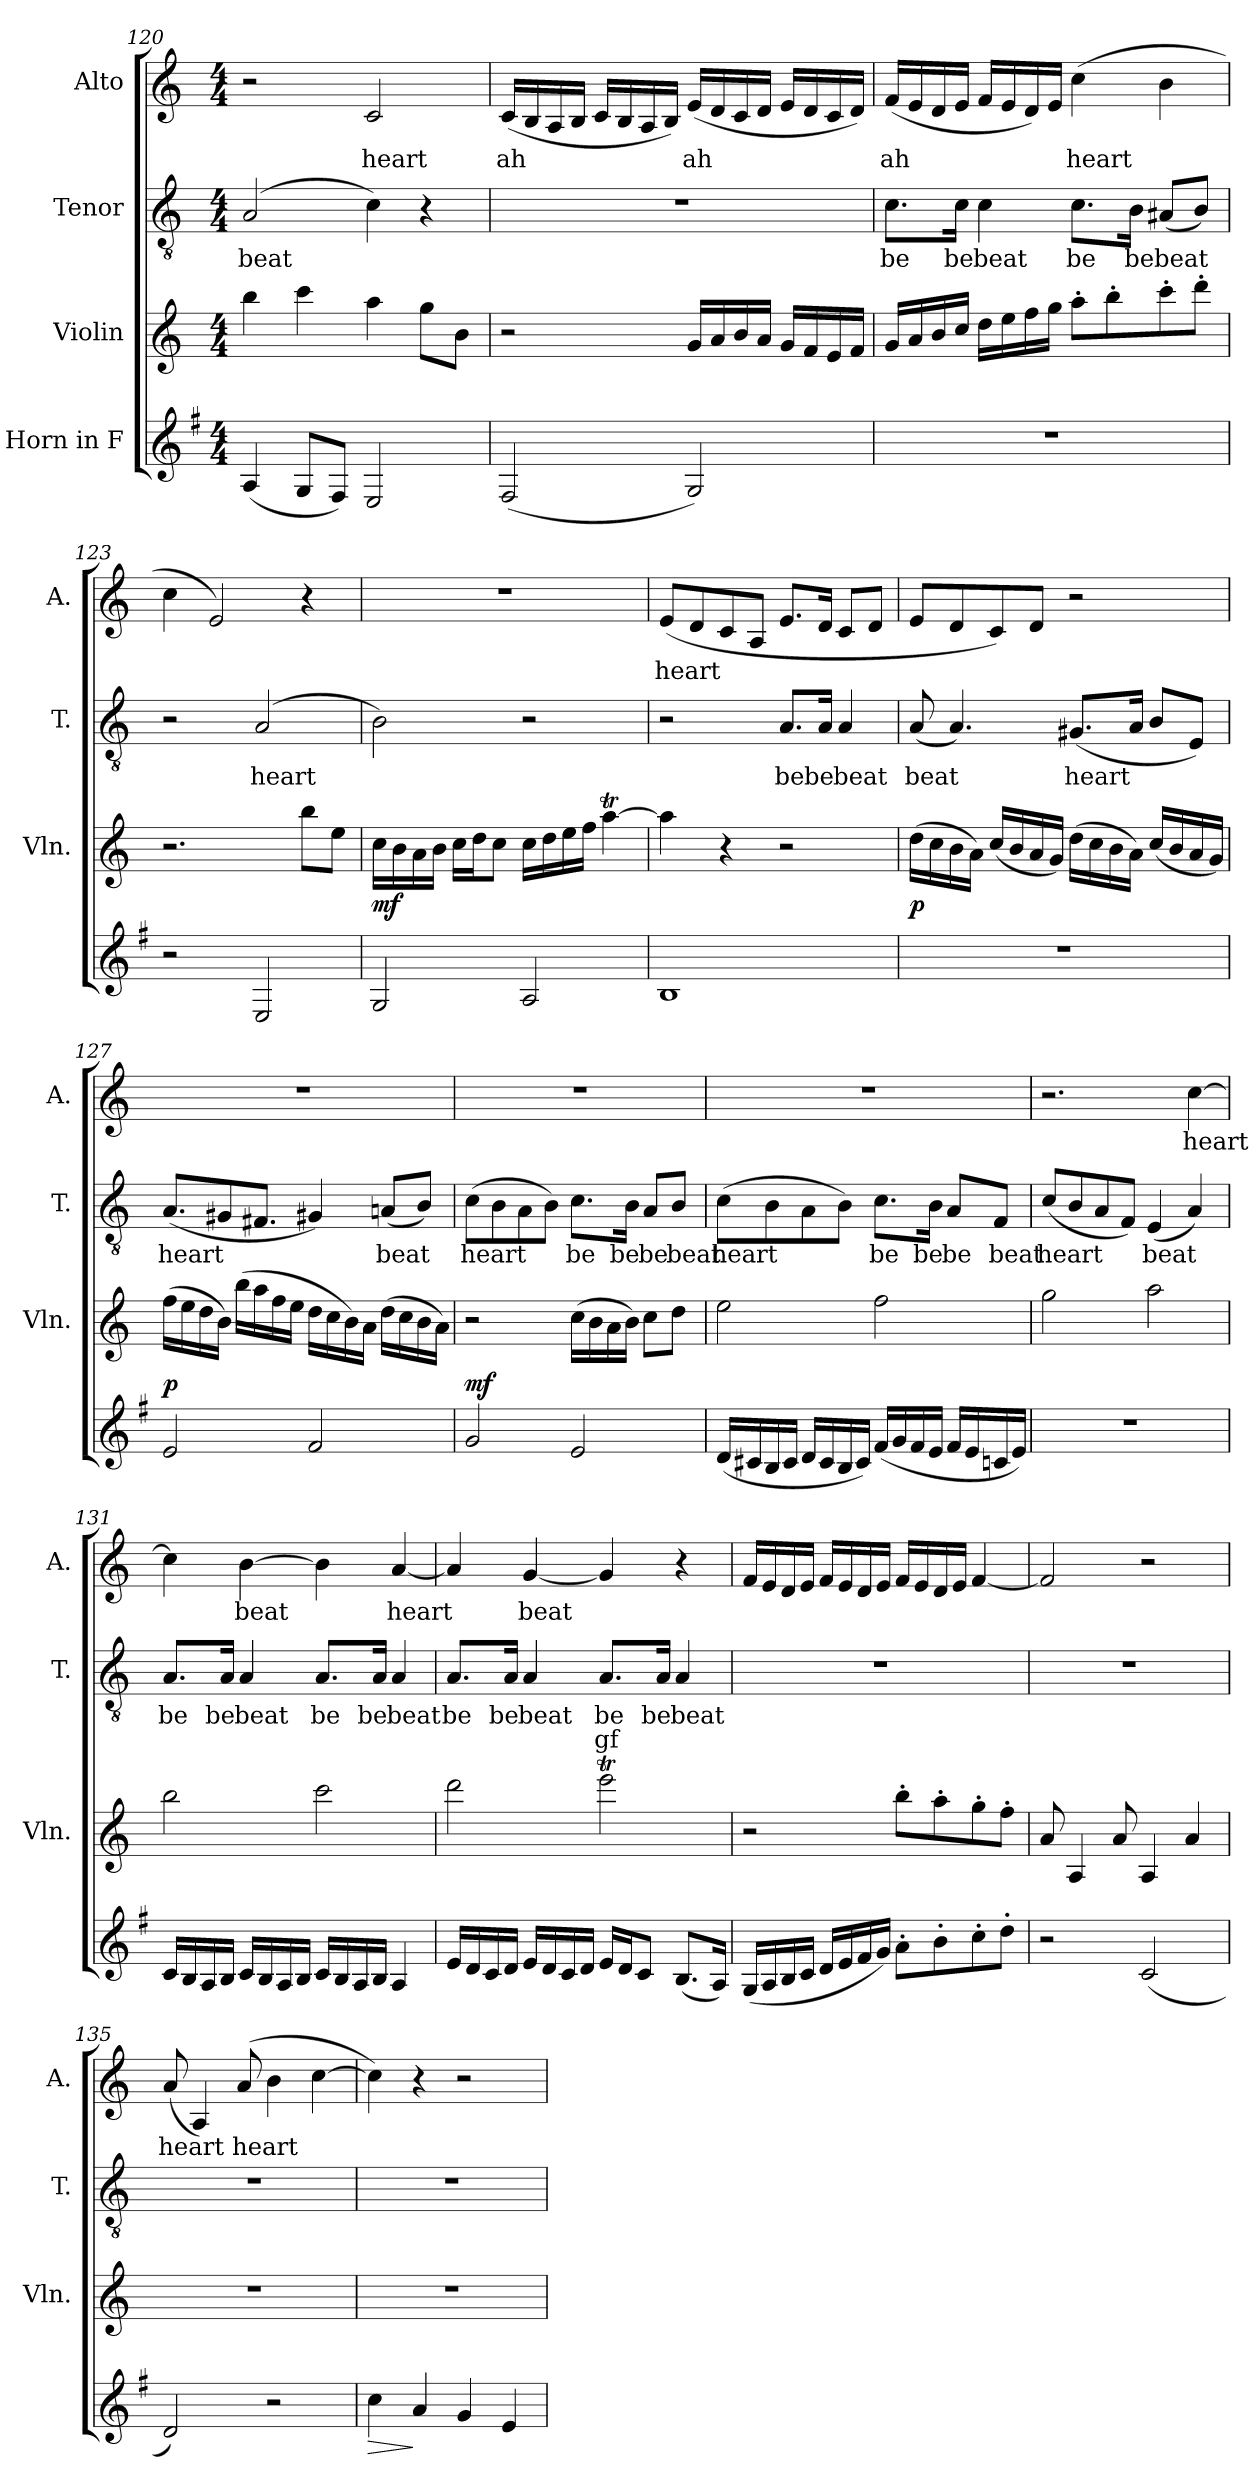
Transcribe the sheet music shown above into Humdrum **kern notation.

**kern	**dynam	**kern	**dynam	**kern	**text	**text	**kern	**text
*part4	*part4	*part3	*part3	*part2	*part2	*part2	*part1	*part1
*staff4	*staff4	*staff3	*staff3	*staff2	*staff2	*staff2	*staff1	*staff1
*I"Horn in F	*	*I"Violin	*	*I"Tenor	*	*	*I"Alto	*
*	*	*I'Vln.	*	*I'T.	*	*	*I'A.	*
!!LO:PB:g=z
*clefG2	*	*clefG2	*	*clefGv2	*	*	*clefG2	*
*ITrd4c7	*	*	*	*	*	*	*	*
*k[]	*	*k[]	*	*k[]	*	*	*k[]	*
*M4/4	*	*M4/4	*	*M4/4	*	*	*M4/4	*
=120	=120	=120	=120	=120	=120	=120	=120	=120
!	!	!	!	!	!LO:LY:b	!	!	!
(4D/	.	4bb\	.	(2A/	beat	.	2r	.
8C/L	.	4ccc\	.	.	.	.	.	.
8BB/J)	.	.	.	.	.	.	.	.
!	!	!	!	!	!	!	!	!LO:LY:b
2AA/	.	4aa\	.	4c\)	.	.	2c/	heart
.	.	8gg\L	.	4r	.	.	.	.
.	.	8b\J	.	.	.	.	.	.
=121	=121	=121	=121	=121	=121	=121	=121	=121
!	!	!	!	!	!	!	!	!LO:LY:b
(2BB/	.	2r	.	1r	.	.	(16c/LL	ah
.	.	.	.	.	.	.	16B/	.
.	.	.	.	.	.	.	16A/	.
.	.	.	.	.	.	.	16B/JJ	.
.	.	.	.	.	.	.	16c/LL	.
.	.	.	.	.	.	.	16B/	.
.	.	.	.	.	.	.	16A/	.
.	.	.	.	.	.	.	16B/JJ)	.
!	!	!	!	!	!	!	!	!LO:LY:b
2C/)	.	16g/LL	.	.	.	.	(16e/LL	ah
.	.	16a/	.	.	.	.	16d/	.
.	.	16b/	.	.	.	.	16c/	.
.	.	16a/JJ	.	.	.	.	16d/JJ	.
.	.	16g/LL	.	.	.	.	16e/LL	.
.	.	16f/	.	.	.	.	16d/	.
.	.	16e/	.	.	.	.	16c/	.
.	.	16f/JJ	.	.	.	.	16d/JJ)	.
!!LO:LB:g=z
=122	=122	=122	=122	=122	=122	=122	=122	=122
!	!	!	!	!	!LO:LY:b	!	!	!LO:LY:b
1r	.	16g/LL	.	8.c\L	be	.	(16f/LL	ah
.	.	16a/	.	.	.	.	16e/	.
.	.	16b/	.	.	.	.	16d/	.
!	!	!	!	!	!LO:LY:b	!	!	!
.	.	16cc/JJ	.	16c\Jk	be	.	16e/JJ	.
!	!	!	!	!	!LO:LY:b	!	!	!
.	.	16dd\LL	.	4c\	beat	.	16f/LL	.
.	.	16ee\	.	.	.	.	16e/	.
.	.	16ff\	.	.	.	.	16d/)	.
.	.	16gg\JJ	.	.	.	.	16e/JJ	.
!	!	!	!	!	!LO:LY:b	!	!	!LO:LY:b
.	.	8aa'\L	.	8.c\L	be	.	(4cc\	heart
.	.	8bb'\	.	.	.	.	.	.
!	!	!	!	!	!LO:LY:b	!	!	!
.	.	.	.	16B\Jk	be	.	.	.
!	!	!	!	!	!LO:LY:b	!	!	!
.	.	8ccc'\	.	(8A#X/L	beat	.	4b\	.
.	.	8ddd'\J	.	8B/J)	.	.	.	.
=123	=123	=123	=123	=123	=123	=123	=123	=123
2r	.	2.r	.	2r	.	.	4cc\	.
.	.	.	.	.	.	.	2e/)	.
!	!	!	!	!	!LO:LY:b	!	!	!
2AA/	.	.	.	(2A/	heart	.	.	.
.	.	8bb\L	.	.	.	.	4r	.
.	.	8ee\J	.	.	.	.	.	.
=124	=124	=124	=124	=124	=124	=124	=124	=124
!	!	!	!LO:DY:b	!	!	!	!	!
2C/	.	16cc\LL	mf	2B\)	.	.	1r	.
.	.	16b\	.	.	.	.	.	.
.	.	16a\	.	.	.	.	.	.
.	.	16b\JJ	.	.	.	.	.	.
.	.	16cc\LL	.	.	.	.	.	.
.	.	16dd\J	.	.	.	.	.	.
.	.	8cc\J	.	.	.	.	.	.
2D/	.	16cc\LL	.	2r	.	.	.	.
.	.	16dd\	.	.	.	.	.	.
.	.	16ee\	.	.	.	.	.	.
.	.	16ff\JJ	.	.	.	.	.	.
.	.	[4aaT\	.	.	.	.	.	.
!!LO:LB:g=z
=125	=125	=125	=125	=125	=125	=125	=125	=125
!	!	!	!	!	!	!	!	!LO:LY:b
1E	.	4aa\]	.	2r	.	.	(8e/L	heart
.	.	.	.	.	.	.	8d/	.
.	.	4r	.	.	.	.	8c/	.
.	.	.	.	.	.	.	8A/J	.
!	!	!	!	!	!LO:LY:b	!	!	!
.	.	2r	.	8.A/L	be	.	8.e/L	.
!	!	!	!	!	!LO:LY:b	!	!	!
.	.	.	.	16A/Jk	be	.	16d/Jk	.
!	!	!	!	!	!LO:LY:b	!	!	!
.	.	.	.	4A/	beat	.	8c/L	.
.	.	.	.	.	.	.	8d/J	.
=126	=126	=126	=126	=126	=126	=126	=126	=126
!	!	!	!LO:DY:b	!	!LO:LY:b	!	!	!
1r	.	(16dd\LL	p	(8A/	beat	.	8e/L	.
.	.	16cc\	.	.	.	.	.	.
.	.	16b\	.	4.A/)	.	.	8d/	.
.	.	16a\JJ)	.	.	.	.	.	.
.	.	(16cc/LL	.	.	.	.	8c/)	.
.	.	16b/	.	.	.	.	.	.
.	.	16a/	.	.	.	.	8d/J	.
.	.	16g/JJ)	.	.	.	.	.	.
!	!	!	!	!	!LO:LY:b	!	!	!
.	.	(16dd\LL	.	(8.G#X/L	heart	.	2r	.
.	.	16cc\	.	.	.	.	.	.
.	.	16b\	.	.	.	.	.	.
.	.	16a\JJ)	.	16A/Jk	.	.	.	.
.	.	(16cc/LL	.	8B/L	.	.	.	.
.	.	16b/	.	.	.	.	.	.
.	.	16a/	.	8E/J)	.	.	.	.
.	.	16g/JJ)	.	.	.	.	.	.
!!LO:PB:g=z
=127	=127	=127	=127	=127	=127	=127	=127	=127
!	!LO:DY:a	!	!	!	!LO:LY:b	!	!	!
2A/	p	(16ff\LL	.	(8.A/L	heart	.	1r	.
.	.	16ee\	.	.	.	.	.	.
.	.	16dd\	.	.	.	.	.	.
.	.	16b\JJ)	.	8G#X/	.	.	.	.
.	.	(16bb\LL	.	.	.	.	.	.
.	.	16aa\	.	8.F#X/J	.	.	.	.
.	.	16ff\	.	.	.	.	.	.
.	.	16ee\JJ	.	.	.	.	.	.
2B/	.	16dd\LL	.	4G#X/)	.	.	.	.
.	.	16cc\	.	.	.	.	.	.
.	.	16b\)	.	.	.	.	.	.
.	.	16a\JJ	.	.	.	.	.	.
!	!	!	!	!	!LO:LY:b	!	!	!
.	.	(16dd\LL	.	(8An/L	beat	.	.	.
.	.	16cc\	.	.	.	.	.	.
.	.	16b\	.	8B/J)	.	.	.	.
.	.	16a\JJ)	.	.	.	.	.	.
=128	=128	=128	=128	=128	=128	=128	=128	=128
!	!LO:DY:a	!	!	!	!LO:LY:b	!	!	!
2c/	mf	2r	.	(8c\L	heart	.	1r	.
.	.	.	.	8B\	.	.	.	.
.	.	.	.	8A\	.	.	.	.
.	.	.	.	8B\J)	.	.	.	.
!	!	!	!	!	!LO:LY:b	!	!	!
2A/	.	(16cc\LL	.	8.c\L	be	.	.	.
.	.	16b\	.	.	.	.	.	.
.	.	16a\	.	.	.	.	.	.
!	!	!	!	!	!LO:LY:b	!	!	!
.	.	16b\JJ)	.	16B\Jk	be	.	.	.
!	!	!	!	!	!LO:LY:b	!	!	!
.	.	8cc\L	.	8A/L	be	.	.	.
!	!	!	!	!	!LO:LY:b	!	!	!
.	.	8dd\J	.	8B/J	beat	.	.	.
!!LO:LB:g=z
=129	=129	=129	=129	=129	=129	=129	=129	=129
!	!	!	!	!	!LO:LY:b	!	!	!
(16G/LL	.	2ee\	.	(8c\L	heart	.	1r	.
16F#X/	.	.	.	.	.	.	.	.
16E/	.	.	.	8B\	.	.	.	.
16F#/JJ	.	.	.	.	.	.	.	.
16G/LL	.	.	.	8A\	.	.	.	.
16F#/	.	.	.	.	.	.	.	.
16E/	.	.	.	8B\J)	.	.	.	.
16F#/JJ)	.	.	.	.	.	.	.	.
!	!	!	!	!	!LO:LY:b	!	!	!
(16B/LL	.	2ff\	.	8.c\L	be	.	.	.
16c/	.	.	.	.	.	.	.	.
16B/	.	.	.	.	.	.	.	.
!	!	!	!	!	!LO:LY:b	!	!	!
16A/JJ	.	.	.	16B\Jk	be	.	.	.
!	!	!	!	!	!LO:LY:b	!	!	!
16B/LL	.	.	.	8A/L	be	.	.	.
16A/	.	.	.	.	.	.	.	.
!	!	!	!	!	!LO:LY:b	!	!	!
16Fn/	.	.	.	8F/J	beat	.	.	.
16A/JJ)	.	.	.	.	.	.	.	.
=130	=130	=130	=130	=130	=130	=130	=130	=130
!	!	!	!	!	!LO:LY:b	!	!	!
1r	.	2gg\	.	(8c/L	heart	.	2.r	.
.	.	.	.	8B/	.	.	.	.
.	.	.	.	8A/	.	.	.	.
.	.	.	.	8F/J)	.	.	.	.
!	!	!	!	!	!LO:LY:b	!	!	!
.	.	2aa\	.	(4E/	beat	.	.	.
!	!	!	!	!	!	!	!	!LO:LY:b
.	.	.	.	4A/)	.	.	[4cc\	heart
!!LO:LB:g=z
=131	=131	=131	=131	=131	=131	=131	=131	=131
!	!	!	!	!	!LO:LY:b	!	!	!
16F/LL	.	2bb\	.	8.A/L	be	.	4cc\]	.
16E/	.	.	.	.	.	.	.	.
16D/	.	.	.	.	.	.	.	.
!	!	!	!	!	!LO:LY:b	!	!	!
16E/JJ	.	.	.	16A/Jk	be	.	.	.
!	!	!	!	!	!LO:LY:b	!	!	!LO:LY:b
16F/LL	.	.	.	4A/	beat	.	[4b\	beat
16E/	.	.	.	.	.	.	.	.
16D/	.	.	.	.	.	.	.	.
16E/JJ	.	.	.	.	.	.	.	.
!	!	!	!	!	!LO:LY:b	!	!	!
16F/LL	.	2ccc\	.	8.A/L	be	.	4b\]	.
16E/	.	.	.	.	.	.	.	.
16D/	.	.	.	.	.	.	.	.
!	!	!	!	!	!LO:LY:b	!	!	!
16E/JJ	.	.	.	16A/Jk	be	.	.	.
!	!	!	!	!	!LO:LY:b	!	!	!LO:LY:b
4D/	.	.	.	4A/	beat	.	[4a/	heart
=132	=132	=132	=132	=132	=132	=132	=132	=132
!	!	!	!	!	!LO:LY:b	!	!	!
16A/LL	.	2ddd\	.	8.A/L	be	.	4a/]	.
16G/	.	.	.	.	.	.	.	.
16F/	.	.	.	.	.	.	.	.
!	!	!	!	!	!LO:LY:b	!	!	!
16G/JJ	.	.	.	16A/Jk	be	.	.	.
!	!	!	!	!	!LO:LY:b	!	!	!LO:LY:b
16A/LL	.	.	.	4A/	beat	.	[4g/	beat
16G/	.	.	.	.	.	.	.	.
16F/	.	.	.	.	.	.	.	.
16G/JJ	.	.	.	.	.	.	.	.
!	!	!	!	!	!LO:LY:b	!LO:LY:b:color=#000000	!	!
16A/LL	.	2eeet\	.	8.A/L	be	gf	4g/]	.
16G/J	.	.	.	.	.	.	.	.
8F/J	.	.	.	.	.	.	.	.
!	!	!	!	!	!LO:LY:b	!	!	!
.	.	.	.	16A/Jk	be	.	.	.
!	!	!	!	!	!LO:LY:b	!	!	!
(8.E/L	.	.	.	4A/	beat	.	4r	.
16D/Jk)	.	.	.	.	.	.	.	.
!!LO:PB:g=z
=133	=133	=133	=133	=133	=133	=133	=133	=133
(16C/LL	.	2r	.	1r	.	.	16f/LL	.
16D/	.	.	.	.	.	.	16e/	.
16E/	.	.	.	.	.	.	16d/	.
16F/JJ	.	.	.	.	.	.	16e/JJ	.
16G/LL	.	.	.	.	.	.	16f/LL	.
16A/	.	.	.	.	.	.	16e/	.
16B/	.	.	.	.	.	.	16d/	.
16c/JJ)	.	.	.	.	.	.	16e/JJ	.
8d'\L	.	8bb'\L	.	.	.	.	16f/LL	.
.	.	.	.	.	.	.	16e/	.
8e'\	.	8aa'\	.	.	.	.	16d/	.
.	.	.	.	.	.	.	16e/JJ	.
8f'\	.	8gg'\	.	.	.	.	[4f/	.
8g'\J	.	8ff'\J	.	.	.	.	.	.
=134	=134	=134	=134	=134	=134	=134	=134	=134
2r	.	8a/	.	1r	.	.	2f/]	.
.	.	4A/	.	.	.	.	.	.
.	.	8a/	.	.	.	.	.	.
(2F/	.	4A/	.	.	.	.	2r	.
.	.	4a/	.	.	.	.	.	.
=135	=135	=135	=135	=135	=135	=135	=135	=135
!	!	!	!	!	!	!	!	!LO:LY:b
2G/)	.	1r	.	1r	.	.	(8a/	heart
.	.	.	.	.	.	.	4A/)	.
!	!	!	!	!	!	!	!	!LO:LY:b
.	.	.	.	.	.	.	(8a/	heart
2r	.	.	.	.	.	.	4b\	.
.	.	.	.	.	.	.	[4cc\	.
=136	=136	=136	=136	=136	=136	=136	=136	=136
!	!LO:HP:b	!	!	!	!	!	!	!
4f\	>	1r	.	1r	.	.	4cc\])	.
4d/	]	.	.	.	.	.	4r	.
4c/	.	.	.	.	.	.	2r	.
4A/	.	.	.	.	.	.	.	.
=	=	=	=	=	=	=	=	=
*-	*-	*-	*-	*-	*-	*-	*-	*-
